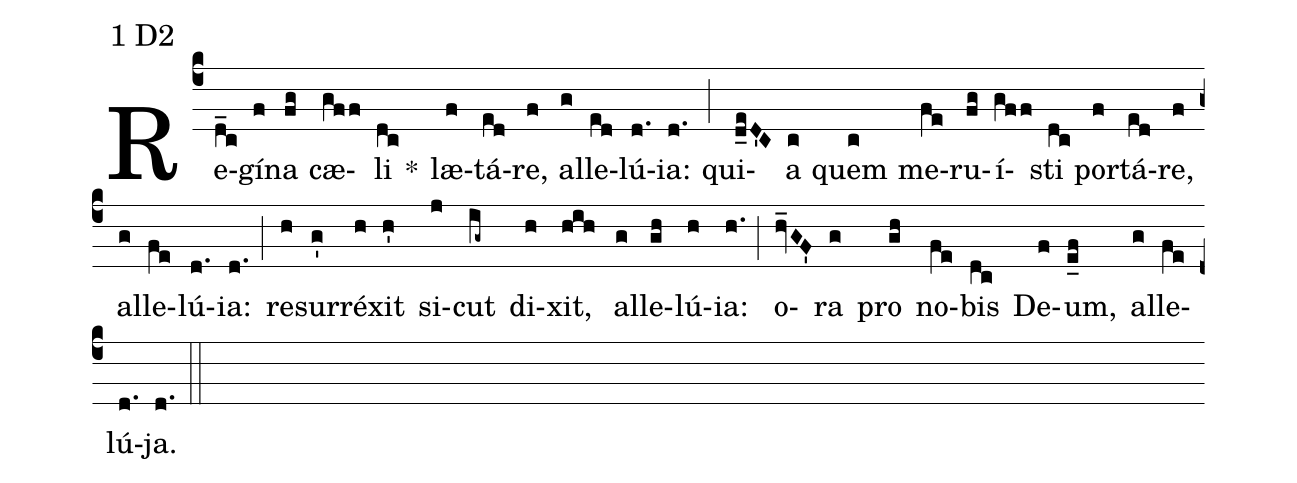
mode:1 D2;
%%
(c4) Re(d_c)gí(f)na(fg) cæ(gff)li(dc) *() læ(f)tá(ed)re,(f) al(g)le(ed)lú(d.)ia:(d.) (;)
qui(d_eD'C)a(c) quem(c) me(fe)ru(fg)í(gff)sti(dc) por(f)tá(ed)re,(f) al(g)le(fe)lú(d.)ia:(d.) (;)
re(h)sur(g')ré(h)xit(h') si(j)cut(ig~) di(h)xit,(hih) al(g)le(gh)lú(h)ia:(h.) (;)
o(hv_GF')ra(g) pro(gh) no(fe)bis(dc) De(f)um,(e_f) al(g)le(fe)lú(d.)ja.(d.) (::)
